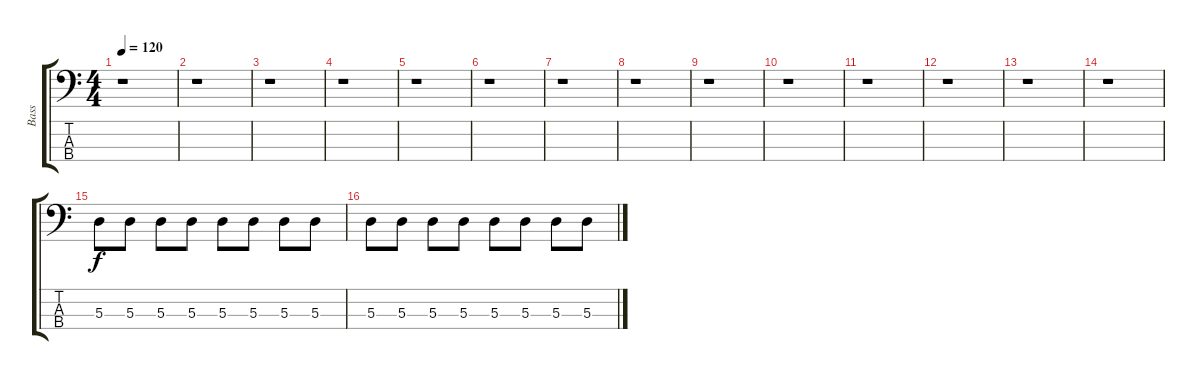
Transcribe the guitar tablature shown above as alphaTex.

\track ("Bass" "Bass") {instrument acousticbass}
\staff {score tabs}
\tuning (G2 D2 A1 E1) {hide}
\ts (4 4)
\tempo 120
\clef f4
\ks c
r.1{dy f instrument acousticbass} |
r.1 |
r.1 |
r.1 |
r.1 |
r.1 |
r.1 |
r.1 |
r.1 |
r.1 |
r.1 |
r.1 |
r.1 |
r.1 |
5.3.8 5.3.8 5.3.8 5.3.8 5.3.8 5.3.8 5.3.8 5.3.8 |
5.3.8 5.3.8 5.3.8 5.3.8 5.3.8 5.3.8 5.3.8 5.3.8
